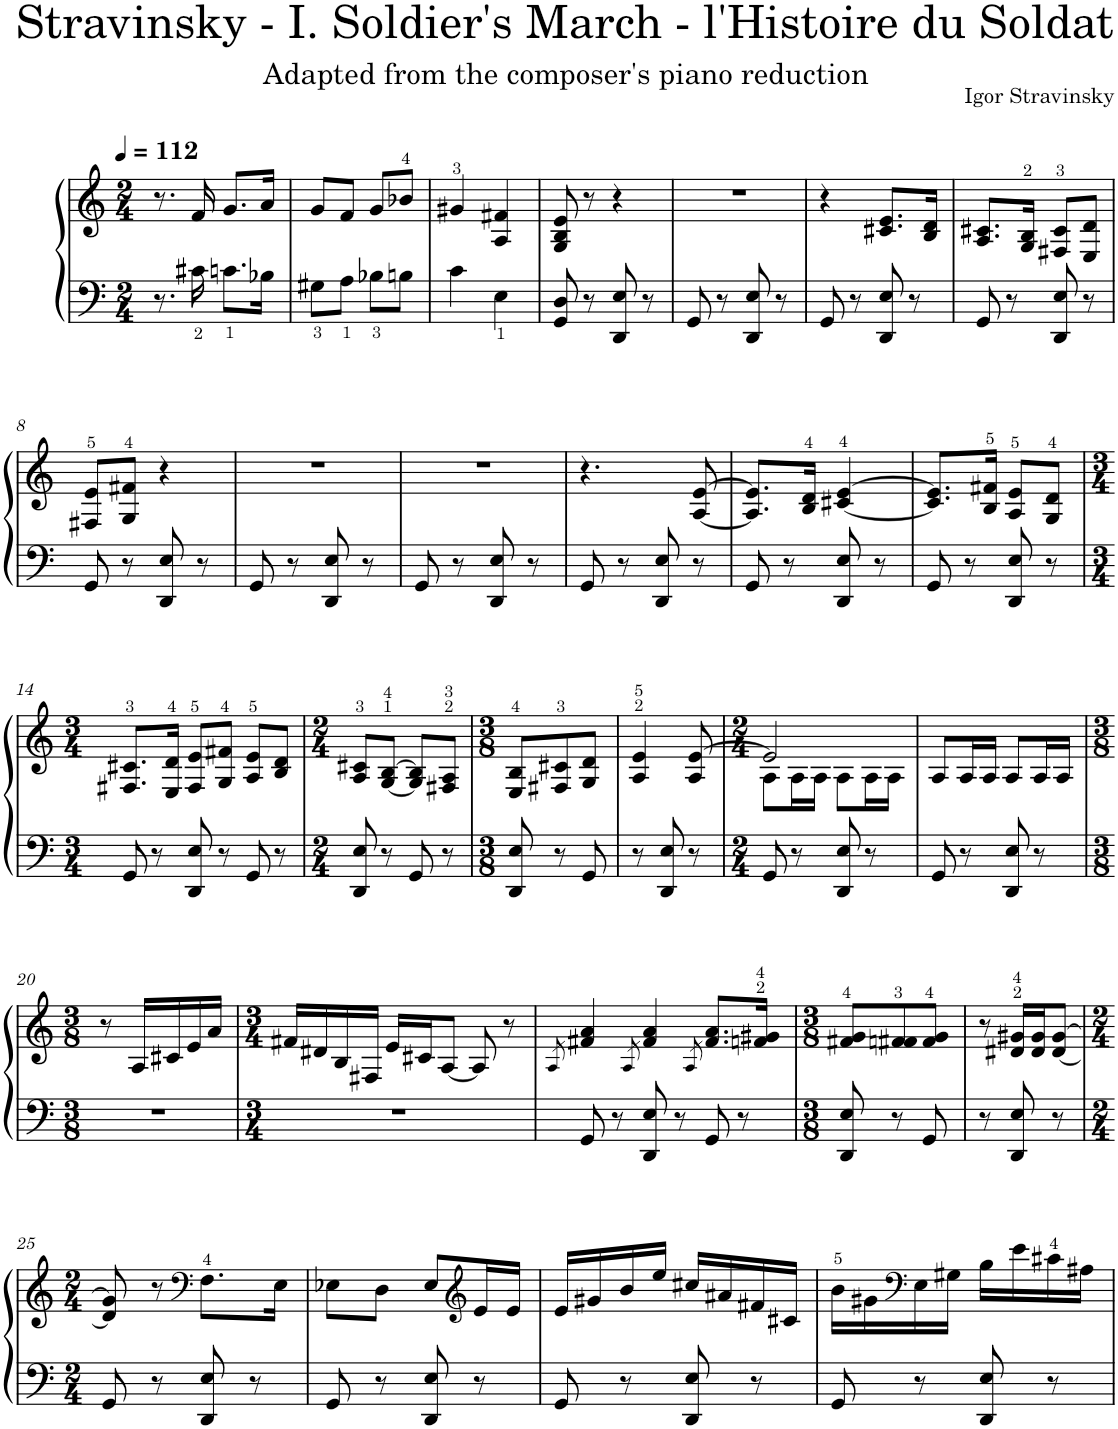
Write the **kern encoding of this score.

**kern	**kern
*part1	*part1
*staff2	*staff1
*I"Piano	*
*I'Pno.	*
*clefF4	*clefG2
*k[]	*k[]
*M2/4	*M2/4
*MM112	*MM112
=1	=1
8.r	8.r
16c#X\	16f/
8.cn\L	8.g/L
16B-X\Jk	16a/Jk
=2	=2
8G#X\L	8g/L
8A\J	8f/J
8B-X\L	8g/L
8Bn\J	8b-X/J
=3	=3
4c\	4g#X/
4E\	4A/ 4f#X/
=4	=4
8GG/ 8D/	8G/ 8B/ 8e/
8r	8r
8DD/ 8E/	4r
8r	.
=5	=5
8GG/	2r
8r	.
8DD/ 8E/	.
8r	.
=6	=6
8GG/	4r
8r	.
8DD/ 8E/	8.c#X/ 8.e/L
8r	.
.	16B/ 16d/Jk
=7	=7
8GG/	8.A/ 8.c#X/L
8r	.
.	16G/ 16B/Jk
8DD/ 8E/	8F#X/ 8c#/L
8r	8E/ 8d/J
!!LO:LB:g=z
=8	=8
8GG/	8F#X/ 8e/L
8r	8G/ 8f#X/J
8DD/ 8E/	4r
8r	.
=9	=9
8GG/	2r
8r	.
8DD/ 8E/	.
8r	.
=10	=10
8GG/	2r
8r	.
8DD/ 8E/	.
8r	.
=11	=11
8GG/	4.r
8r	.
8DD/ 8E/	.
8r	[8A/ [8e/
=12	=12
8GG/	8.A/] 8.e/]L
8r	.
.	16B/ 16d/Jk
8DD/ 8E/	[4c#X/ [4e/
8r	.
=13	=13
8GG/	8.c#/] 8.e/]L
8r	.
.	16B/ 16f#X/Jk
8DD/ 8E/	8A/ 8e/L
8r	8G/ 8d/J
!!LO:LB:g=z
=14	=14
*M3/4	*M3/4
8GG/	8.F#X/ 8.c#X/L
8r	.
.	16E/ 16d/Jk
8DD/ 8E/	8F#/ 8e/L
8r	8G/ 8f#X/J
8GG/	8A/ 8e/L
8r	8B/ 8d/J
=15	=15
*M2/4	*M2/4
8DD/ 8E/	8A/ 8c#X/L
8r	[8G/ [8B/J
8GG/	8G/] 8B/]L
8r	8F#X/ 8A/J
=16	=16
*M3/8	*M3/8
8DD/ 8E/	8E/ 8B/L
8r	8F#X/ 8c#X/
8GG/	8G/ 8d/J
=17	=17
8r	4A/ 4e/
8DD/ 8E/	.
8r	8A/ [8e/
=18	=18
*M2/4	*M2/4
*	*^
8GG/	2e/]	8A\L
8r	.	16A\L
.	.	16A\JJ
8DD/ 8E/	.	8A\L
8r	.	16A\L
.	.	16A\JJ
*	*v	*v
=19	=19
8GG/	8A/L
8r	16A/L
.	16A/JJ
8DD/ 8E/	8A/L
8r	16A/L
.	16A/JJ
!!LO:LB:g=z
=20	=20
*M3/8	*M3/8
4.r	8r
.	16A/LL
.	16c#X/
.	16e/
.	16a/JJ
=21	=21
*M3/4	*M3/4
2.r	16f#X/LL
.	16d#X/
.	16B/
.	16F#X/JJ
.	16e/LL
.	16c#X/J
.	[8A/J
.	8A/]
.	8r
=22	=22
.	8qA/
8GG/	4f#X/ 4a/
8r	.
.	8qA/
8DD/ 8E/	4f#/ 4a/
8r	.
.	8qA/
8GG/	8.f#/ 8.a/L
8r	.
.	16fn/ 16g#X/Jk
=23	=23
*M3/8	*M3/8
8DD/ 8E/	8f#X/ 8g/L
8r	8fn/ 8f#X/
8GG/	8f#/ 8g/J
=24	=24
8r	8r
8DD/ 8E/	16d#X/ 16g#X/LL
.	16d#/ 16g#/J
8r	[8d#/ [8g#/J
!!LO:LB:g=z
=25	=25
*M2/4	*M2/4
8GG/	8d#/] 8g#/]
8r	8r
*	*clefF4
8DD/ 8E/	8.F\L
8r	.
.	16E\Jk
=26	=26
8GG/	8E-X\L
8r	8D\J
8DD/ 8E/	8E-/L
*	*clefG2
8r	16e/L
.	16e/JJ
=27	=27
8GG/	16e/LL
.	16g#X/
8r	16b/
.	16ee/JJ
8DD/ 8E/	16cc#X/LL
.	16a#X/
8r	16f#X/
.	16c#X/JJ
=28	=28
8GG/	16b\LL
.	16g#X\
*	*clefF4
8r	16E\
.	16G#X\JJ
8DD/ 8E/	16B\LL
.	16e\
8r	16c#X\
.	16A#X\JJ
=	=
*-	*-
